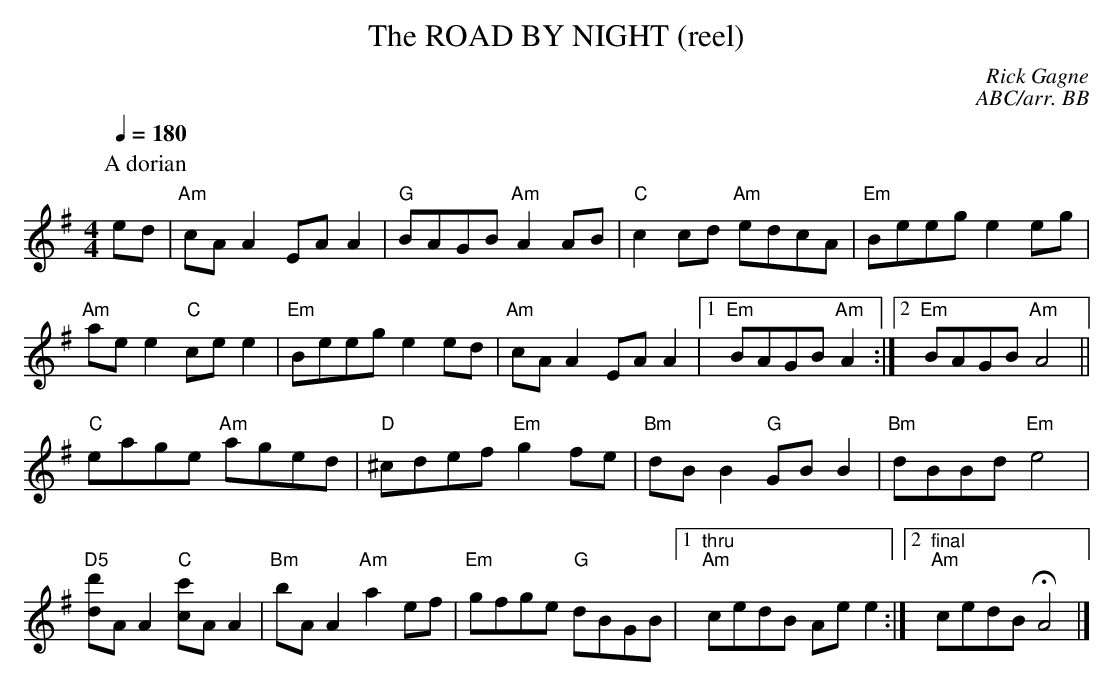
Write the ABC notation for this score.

X:1
T: ROAD BY NIGHT (reel), The
C: Rick Gagne
C:ABC/arr. BB
M: 4/4
Q:1/4=180
K: G
P: A dorian
ed | "Am"cAA2 EAA2 | "G"BAGB "Am"A2AB | "C"c2cd "Am"edcA | "Em"Beeg e2eg |
"Am"aee2 "C"cee2 | "Em"Beeg e2ed | "Am"cAA2 EAA2 |1 "Em"BAGB "Am"A2 :|\
[2 "Em"BAGB "Am"A4 ||
"C"eage "Am"aged | "D"^cdef "Em"g2fe | "Bm"dBB2 "G"GBB2 | "Bm"dBBd "Em"e4 |
"D5"[d'd]AA2 "C"[c'c]AA2 | "Bm"bAA2 "Am"a2ef | "Em"gfge "G"dBGB |1 "thru""Am"cedB Aee2 :|\
[2 "final""Am"cedB HA4|]
